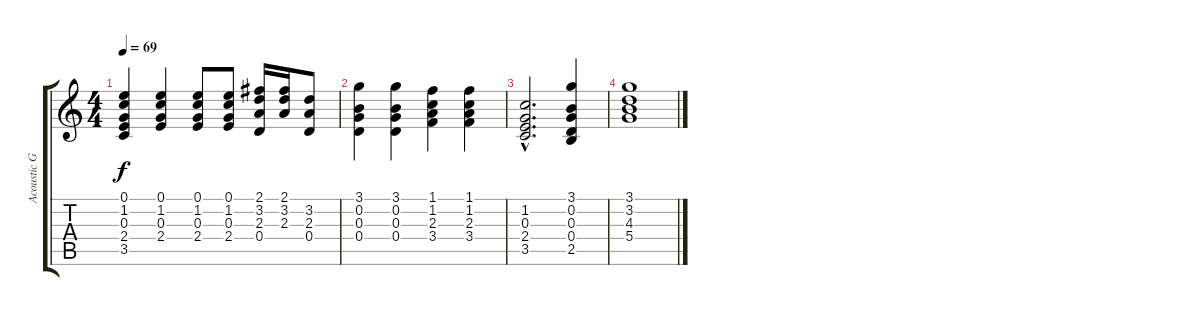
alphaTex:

\track ("Acoustic Guitar 2" "Acoustic G") {instrument acousticguitarsteel}
\staff {score tabs}
\tuning (E4 B3 G3 D3 A2 E2) {hide}
\ts (4 4)
\tempo 69
\clef g2
\ks c
(0.1 1.2 0.3 2.4 3.5).4{dy f} (0.1 1.2 0.3 2.4).4 (0.1 1.2 0.3 2.4).8 (0.1 1.2 0.3 2.4).8 (2.1 3.2 2.3 0.4).16 (2.1 3.2 2.3).16 (3.2 2.3 0.4).8 |
(3.1 0.2 0.3 0.4).4 (3.1 0.2 0.3 0.4).4 (1.1 1.2 2.3 3.4).4 (1.1 1.2 2.3 3.4).4 |
(1.2{hac} 0.3{hac} 2.4{hac} 3.5{hac}).2{d} (3.1 0.2 0.3 0.4 2.5).4 |
(3.1 3.2 4.3 5.4).1
